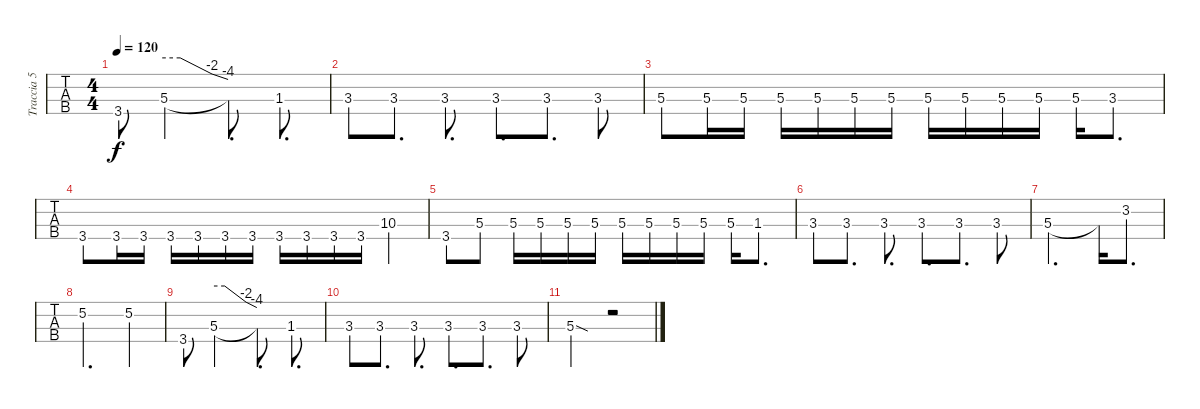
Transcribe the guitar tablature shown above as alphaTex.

\track ("Traccia 5" "Traccia 5") {instrument electricbassfinger}
\staff {tabs}
\tuning (Gb2 Db2 Ab1 Eb1) {hide}
\ts (4 4)
\tempo 120
\clef f4
\ks c
3.4.8{dy f} 5.3.2{tbe (custom default 0 0 15 0 45 -8 60 -16)} 5.3{t}.8{d} 1.3.8{d} |
3.3.8 3.3.8{d} 3.3.8{d} 3.3.8{d} 3.3.8{d} 3.3.8 |
5.3.8 5.3.16 5.3.16 5.3.16 5.3.16 5.3.16 5.3.16 5.3.16 5.3.16 5.3.16 5.3.16 5.3.16 3.3.8{d} |
3.4.8 3.4.16 3.4.16 3.4.16 3.4.16 3.4.16 3.4.16 3.4.16 3.4.16 3.4.16 3.4.16 10.3.4 |
3.4.8 5.3.8 5.3.16 5.3.16 5.3.16 5.3.16 5.3.16 5.3.16 5.3.16 5.3.16 5.3.16 1.3.8{d} |
3.3.8 3.3.8{d} 3.3.8{d} 3.3.8{d} 3.3.8{d} 3.3.8 |
5.3.2{d} 5.3{t}.16 3.2.8{d} |
5.2.2{d} 5.2.4 |
3.4.8 5.3.2{tbe (custom default 0 0 15 0 45 -8 60 -16)} 5.3{t}.8{d} 1.3.8{d} |
3.3.8 3.3.8{d} 3.3.8{d} 3.3.8{d} 3.3.8{d} 3.3.8 |
5.3{sod}.2 r.2
